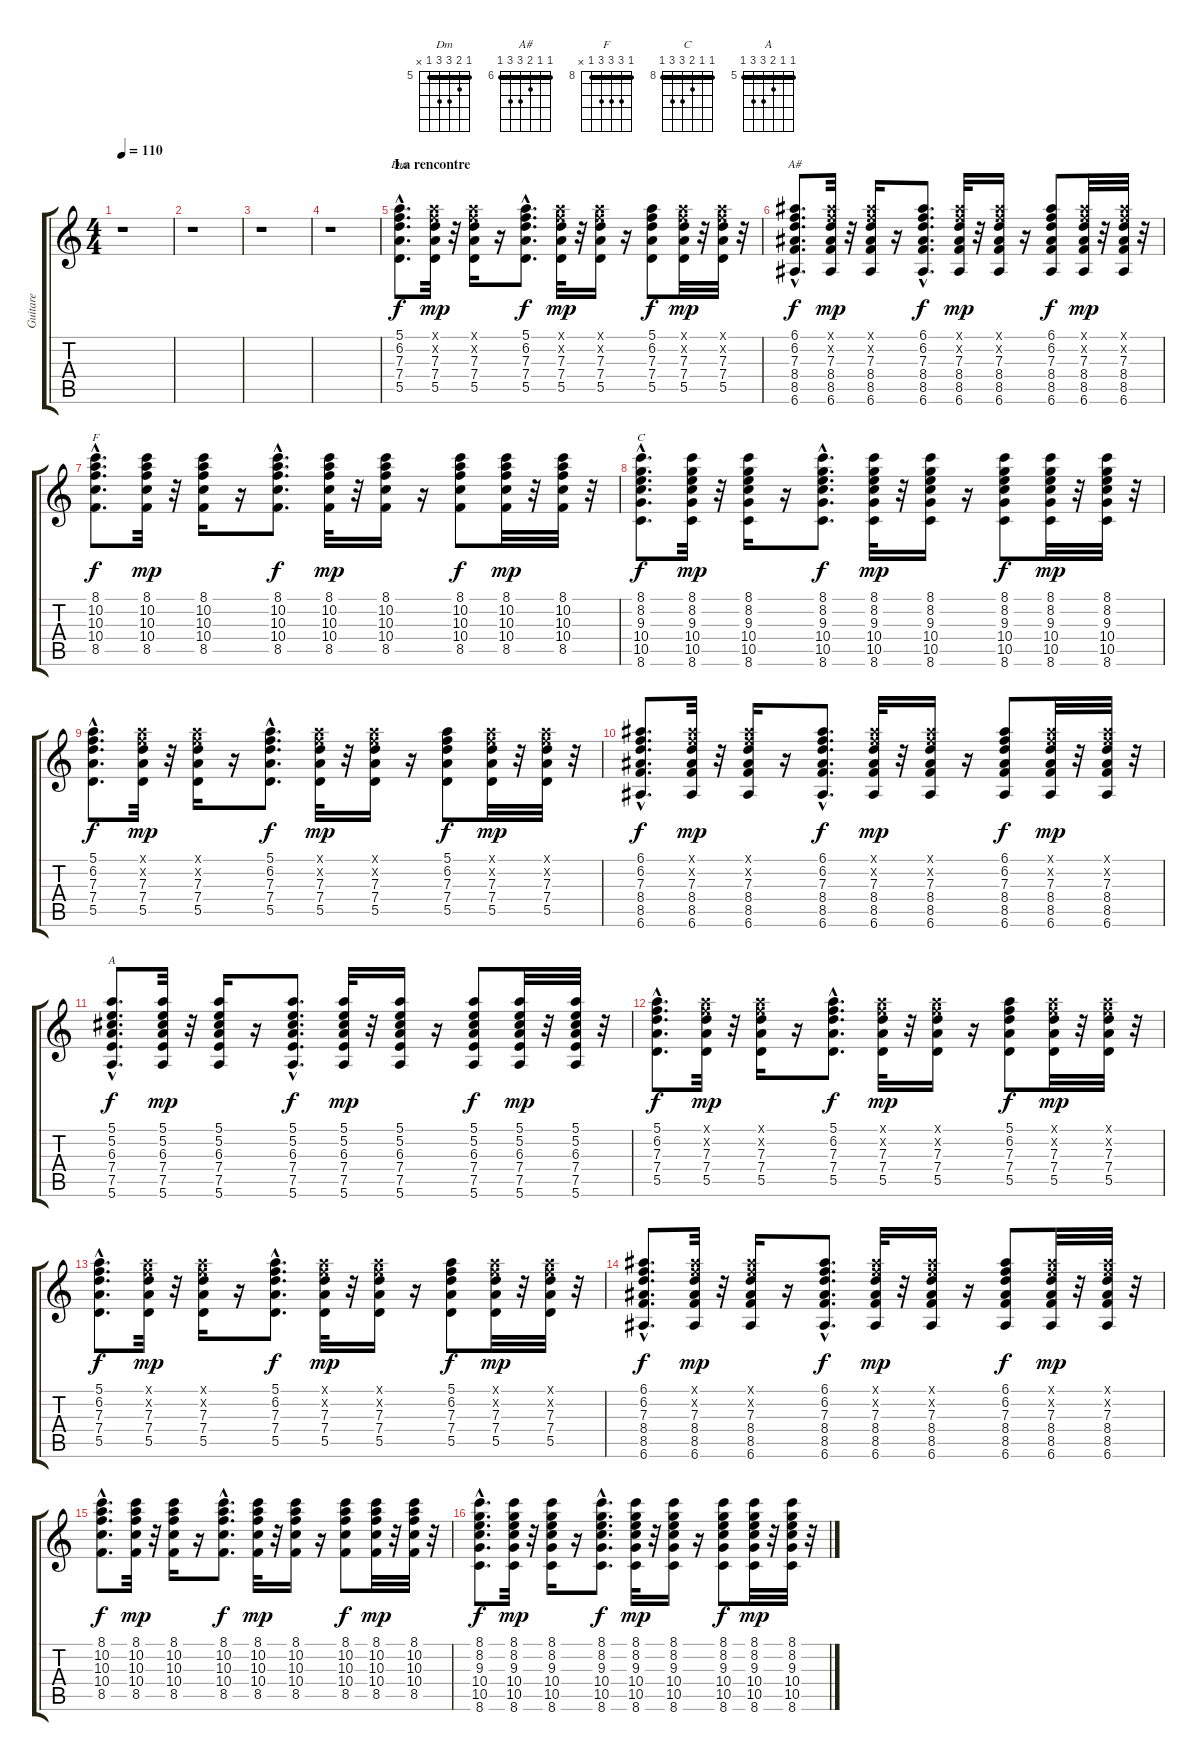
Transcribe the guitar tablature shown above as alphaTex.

\track ("Guitare" "Guitare") {instrument acousticguitarnylon}
\staff {score tabs}
\tuning (E4 B3 G3 D3 A2 E2) {hide}
\chord ("Dm" 5 6 7 7 5 x) {firstfret 5 barre 5}
\chord ("A#" 6 6 7 8 8 6) {firstfret 6 barre 6}
\chord ("F" 8 10 10 10 8 x) {firstfret 8 barre 8}
\chord ("C" 8 8 9 10 10 8) {firstfret 8 barre 8}
\chord ("A" 5 5 6 7 7 5) {firstfret 5 barre 5}
\ts (4 4)
\tempo 110
\clef g2
\ks c
r.1{dy f} |
r.1 |
r.1 |
r.1 |
\section ("" "La rencontre")
(5.1{hac} 6.2{hac} 7.3{hac} 7.4{hac} 5.5{hac}).8{d ch "Dm"} (5.1{x} 6.2{x} 7.3 7.4 5.5).32{dy mp} r.32 (5.1{x} 6.2{x} 7.3 7.4 5.5).16 r.16 (5.1{hac} 6.2{hac} 7.3{hac} 7.4{hac} 5.5{hac}).8{d dy f} (5.1{x} 6.2{x} 7.3 7.4 5.5).32{dy mp} r.32 (5.1{x} 6.2{x} 7.3 7.4 5.5).16 r.16 (5.1 6.2 7.3 7.4 5.5).8{dy f} (5.1{x} 6.2{x} 7.3 7.4 5.5).32{dy mp} r.32 (5.1{x} 6.2{x} 7.3 7.4 5.5).32 r.32 |
(6.1{hac} 6.2{hac} 7.3{hac} 8.4{hac} 8.5{hac} 6.6{hac}).8{d ch "A#" dy f} (6.1{x} 6.2{x} 7.3 8.4 8.5 6.6).32{dy mp} r.32 (6.1{x} 6.2{x} 7.3 8.4 8.5 6.6).16 r.16 (6.1{hac} 6.2{hac} 7.3{hac} 8.4{hac} 8.5{hac} 6.6{hac}).8{d dy f} (6.1{x} 6.2{x} 7.3 8.4 8.5 6.6).32{dy mp} r.32 (6.1{x} 6.2{x} 7.3 8.4 8.5 6.6).16 r.16 (6.1 6.2 7.3 8.4 8.5 6.6).8{dy f} (6.1{x} 6.2{x} 7.3 8.4 8.5 6.6).32{dy mp} r.32 (6.1{x} 6.2{x} 7.3 8.4 8.5 6.6).32 r.32 |
(8.1{hac} 10.2{hac} 10.3{hac} 10.4{hac} 8.5{hac}).8{d ch "F" dy f} (8.1 10.2 10.3 10.4 8.5).32{dy mp} r.32 (8.1 10.2 10.3 10.4 8.5).16 r.16 (8.1{hac} 10.2{hac} 10.3{hac} 10.4{hac} 8.5{hac}).8{d dy f} (8.1 10.2 10.3 10.4 8.5).32{dy mp} r.32 (8.1 10.2 10.3 10.4 8.5).16 r.16 (8.1 10.2 10.3 10.4 8.5).8{dy f} (8.1 10.2 10.3 10.4 8.5).32{dy mp} r.32 (8.1 10.2 10.3 10.4 8.5).32 r.32 |
(8.1{hac} 8.2{hac} 9.3{hac} 10.4{hac} 10.5{hac} 8.6{hac}).8{d ch "C" dy f} (8.1 8.2 9.3 10.4 10.5 8.6).32{dy mp} r.32 (8.1 8.2 9.3 10.4 10.5 8.6).16 r.16 (8.1{hac} 8.2{hac} 9.3{hac} 10.4{hac} 10.5{hac} 8.6{hac}).8{d dy f} (8.1 8.2 9.3 10.4 10.5 8.6).32{dy mp} r.32 (8.1 8.2 9.3 10.4 10.5 8.6).16 r.16 (8.1 8.2 9.3 10.4 10.5 8.6).8{dy f} (8.1 8.2 9.3 10.4 10.5 8.6).32{dy mp} r.32 (8.1 8.2 9.3 10.4 10.5 8.6).32 r.32 |
(5.1{hac} 6.2{hac} 7.3{hac} 7.4{hac} 5.5{hac}).8{d dy f} (5.1{x} 6.2{x} 7.3 7.4 5.5).32{dy mp} r.32 (5.1{x} 6.2{x} 7.3 7.4 5.5).16 r.16 (5.1{hac} 6.2{hac} 7.3{hac} 7.4{hac} 5.5{hac}).8{d dy f} (5.1{x} 6.2{x} 7.3 7.4 5.5).32{dy mp} r.32 (5.1{x} 6.2{x} 7.3 7.4 5.5).16 r.16 (5.1 6.2 7.3 7.4 5.5).8{dy f} (5.1{x} 6.2{x} 7.3 7.4 5.5).32{dy mp} r.32 (5.1{x} 6.2{x} 7.3 7.4 5.5).32 r.32 |
(6.1{hac} 6.2{hac} 7.3{hac} 8.4{hac} 8.5{hac} 6.6{hac}).8{d dy f} (6.1{x} 6.2{x} 7.3 8.4 8.5 6.6).32{dy mp} r.32 (6.1{x} 6.2{x} 7.3 8.4 8.5 6.6).16 r.16 (6.1{hac} 6.2{hac} 7.3{hac} 8.4{hac} 8.5{hac} 6.6{hac}).8{d dy f} (6.1{x} 6.2{x} 7.3 8.4 8.5 6.6).32{dy mp} r.32 (6.1{x} 6.2{x} 7.3 8.4 8.5 6.6).16 r.16 (6.1 6.2 7.3 8.4 8.5 6.6).8{dy f} (6.1{x} 6.2{x} 7.3 8.4 8.5 6.6).32{dy mp} r.32 (6.1{x} 6.2{x} 7.3 8.4 8.5 6.6).32 r.32 |
(5.1{hac} 5.2{hac} 6.3{hac} 7.4{hac} 7.5{hac} 5.6{hac}).8{d ch "A" dy f} (5.1 5.2 6.3 7.4 7.5 5.6).32{dy mp} r.32 (5.1 5.2 6.3 7.4 7.5 5.6).16 r.16 (5.1{hac} 5.2{hac} 6.3{hac} 7.4{hac} 7.5{hac} 5.6{hac}).8{d dy f} (5.1 5.2 6.3 7.4 7.5 5.6).32{dy mp} r.32 (5.1 5.2 6.3 7.4 7.5 5.6).16 r.16 (5.1 5.2 6.3 7.4 7.5 5.6).8{dy f} (5.1 5.2 6.3 7.4 7.5 5.6).32{dy mp} r.32 (5.1 5.2 6.3 7.4 7.5 5.6).32 r.32 |
(5.1{hac} 6.2{hac} 7.3{hac} 7.4{hac} 5.5{hac}).8{d dy f} (5.1{x} 6.2{x} 7.3 7.4 5.5).32{dy mp} r.32 (5.1{x} 6.2{x} 7.3 7.4 5.5).16 r.16 (5.1{hac} 6.2{hac} 7.3{hac} 7.4{hac} 5.5{hac}).8{d dy f} (5.1{x} 6.2{x} 7.3 7.4 5.5).32{dy mp} r.32 (5.1{x} 6.2{x} 7.3 7.4 5.5).16 r.16 (5.1 6.2 7.3 7.4 5.5).8{dy f} (5.1{x} 6.2{x} 7.3 7.4 5.5).32{dy mp} r.32 (5.1{x} 6.2{x} 7.3 7.4 5.5).32 r.32 |
(5.1{hac} 6.2{hac} 7.3{hac} 7.4{hac} 5.5{hac}).8{d dy f} (5.1{x} 6.2{x} 7.3 7.4 5.5).32{dy mp} r.32 (5.1{x} 6.2{x} 7.3 7.4 5.5).16 r.16 (5.1{hac} 6.2{hac} 7.3{hac} 7.4{hac} 5.5{hac}).8{d dy f} (5.1{x} 6.2{x} 7.3 7.4 5.5).32{dy mp} r.32 (5.1{x} 6.2{x} 7.3 7.4 5.5).16 r.16 (5.1 6.2 7.3 7.4 5.5).8{dy f} (5.1{x} 6.2{x} 7.3 7.4 5.5).32{dy mp} r.32 (5.1{x} 6.2{x} 7.3 7.4 5.5).32 r.32 |
(6.1{hac} 6.2{hac} 7.3{hac} 8.4{hac} 8.5{hac} 6.6{hac}).8{d dy f} (6.1{x} 6.2{x} 7.3 8.4 8.5 6.6).32{dy mp} r.32 (6.1{x} 6.2{x} 7.3 8.4 8.5 6.6).16 r.16 (6.1{hac} 6.2{hac} 7.3{hac} 8.4{hac} 8.5{hac} 6.6{hac}).8{d dy f} (6.1{x} 6.2{x} 7.3 8.4 8.5 6.6).32{dy mp} r.32 (6.1{x} 6.2{x} 7.3 8.4 8.5 6.6).16 r.16 (6.1 6.2 7.3 8.4 8.5 6.6).8{dy f} (6.1{x} 6.2{x} 7.3 8.4 8.5 6.6).32{dy mp} r.32 (6.1{x} 6.2{x} 7.3 8.4 8.5 6.6).32 r.32 |
(8.1{hac} 10.2{hac} 10.3{hac} 10.4{hac} 8.5{hac}).8{d dy f} (8.1 10.2 10.3 10.4 8.5).32{dy mp} r.32 (8.1 10.2 10.3 10.4 8.5).16 r.16 (8.1{hac} 10.2{hac} 10.3{hac} 10.4{hac} 8.5{hac}).8{d dy f} (8.1 10.2 10.3 10.4 8.5).32{dy mp} r.32 (8.1 10.2 10.3 10.4 8.5).16 r.16 (8.1 10.2 10.3 10.4 8.5).8{dy f} (8.1 10.2 10.3 10.4 8.5).32{dy mp} r.32 (8.1 10.2 10.3 10.4 8.5).32 r.32 |
(8.1{hac} 8.2{hac} 9.3{hac} 10.4{hac} 10.5{hac} 8.6{hac}).8{d dy f} (8.1 8.2 9.3 10.4 10.5 8.6).32{dy mp} r.32 (8.1 8.2 9.3 10.4 10.5 8.6).16 r.16 (8.1{hac} 8.2{hac} 9.3{hac} 10.4{hac} 10.5{hac} 8.6{hac}).8{d dy f} (8.1 8.2 9.3 10.4 10.5 8.6).32{dy mp} r.32 (8.1 8.2 9.3 10.4 10.5 8.6).16 r.16 (8.1 8.2 9.3 10.4 10.5 8.6).8{dy f} (8.1 8.2 9.3 10.4 10.5 8.6).32{dy mp} r.32 (8.1 8.2 9.3 10.4 10.5 8.6).32 r.32
